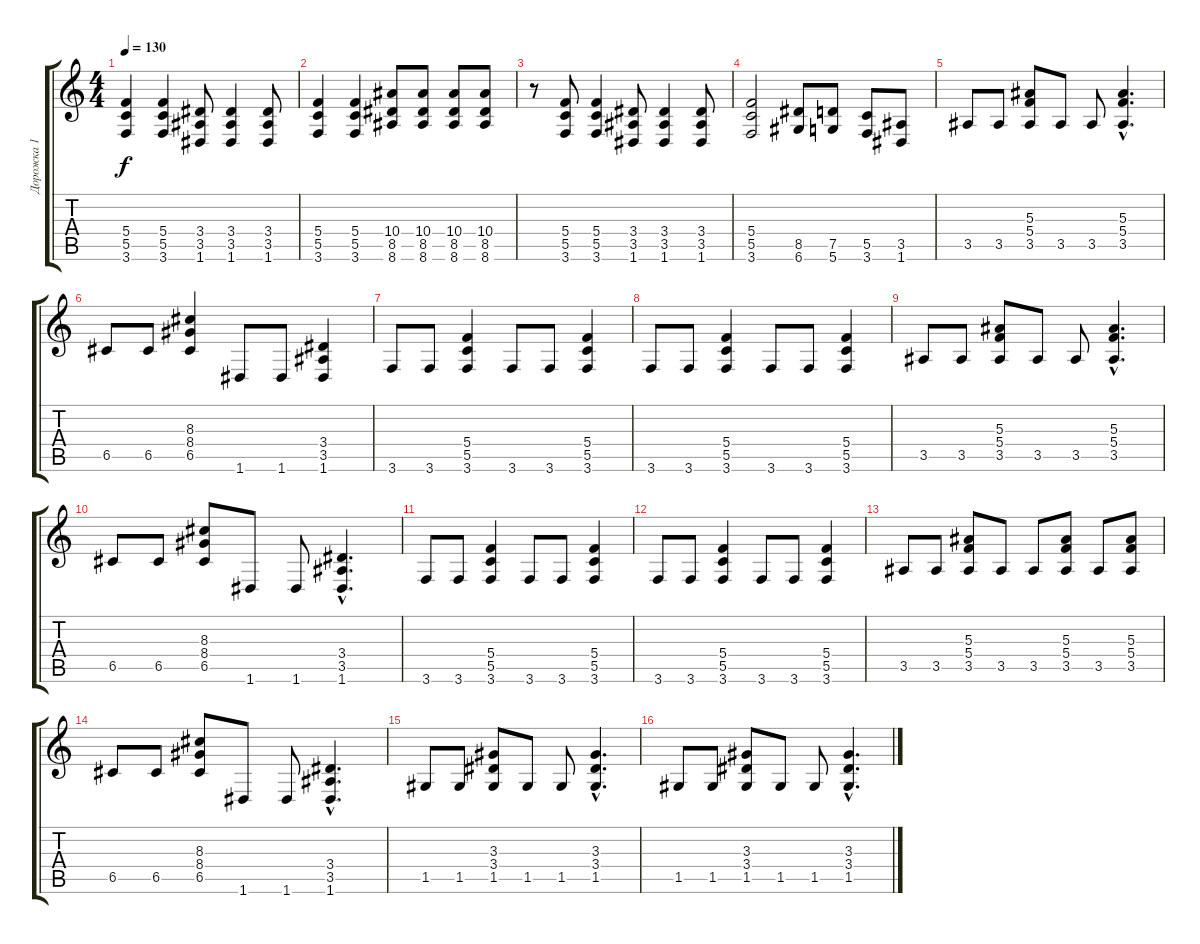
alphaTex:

\track ("Дорожка 1" "Дорожка 1") {instrument overdrivenguitar}
\staff {score tabs}
\tuning (D4 A3 F3 C3 G2 D2) {hide}
\ts (4 4)
\tempo 130
\clef g2
\ks c
(5.4 5.5 3.6).4{dy f} (5.4 5.5 3.6).4 (3.4 3.5 1.6).8 (3.4 3.5 1.6).4 (3.4 3.5 1.6).8 |
(5.4 5.5 3.6).4 (5.4 5.5 3.6).4 (10.4 8.5 8.6).8 (10.4 8.5 8.6).8 (10.4 8.5 8.6).8 (10.4 8.5 8.6).8 |
r.8 (5.4 5.5 3.6).8 (5.4 5.5 3.6).4 (3.4 3.5 1.6).8 (3.4 3.5 1.6).4 (3.4 3.5 1.6).8 |
(5.4 5.5 3.6).2 (8.5 6.6).8 (7.5 5.6).8 (5.5 3.6).8 (3.5 1.6).8 |
3.5.8 3.5.8 (5.3 5.4 3.5).8 3.5.8 3.5.8 (5.3{hac} 5.4{hac} 3.5{hac}).4{d} |
6.5.8 6.5.8 (8.3 8.4 6.5).4 1.6.8 1.6.8 (3.4 3.5 1.6).4 |
3.6.8 3.6.8 (5.4 5.5 3.6).4 3.6.8 3.6.8 (5.4 5.5 3.6).4 |
3.6.8 3.6.8 (5.4 5.5 3.6).4 3.6.8 3.6.8 (5.4 5.5 3.6).4 |
3.5.8 3.5.8 (5.3 5.4 3.5).8 3.5.8 3.5.8 (5.3{hac} 5.4{hac} 3.5{hac}).4{d} |
6.5.8 6.5.8 (8.3 8.4 6.5).8 1.6.8 1.6.8 (3.4{hac} 3.5{hac} 1.6{hac}).4{d} |
3.6.8 3.6.8 (5.4 5.5 3.6).4 3.6.8 3.6.8 (5.4 5.5 3.6).4 |
3.6.8 3.6.8 (5.4 5.5 3.6).4 3.6.8 3.6.8 (5.4 5.5 3.6).4 |
3.5.8 3.5.8 (5.3 5.4 3.5).8 3.5.8 3.5.8 (5.3 5.4 3.5).8 3.5.8 (5.3 5.4 3.5).8 |
6.5.8 6.5.8 (8.3 8.4 6.5).8 1.6.8 1.6.8 (3.4{hac} 3.5{hac} 1.6{hac}).4{d} |
1.5.8 1.5.8 (3.3 3.4 1.5).8 1.5.8 1.5.8 (3.3{hac} 3.4{hac} 1.5{hac}).4{d} |
1.5.8 1.5.8 (3.3 3.4 1.5).8 1.5.8 1.5.8 (3.3{hac} 3.4{hac} 1.5{hac}).4{d}
